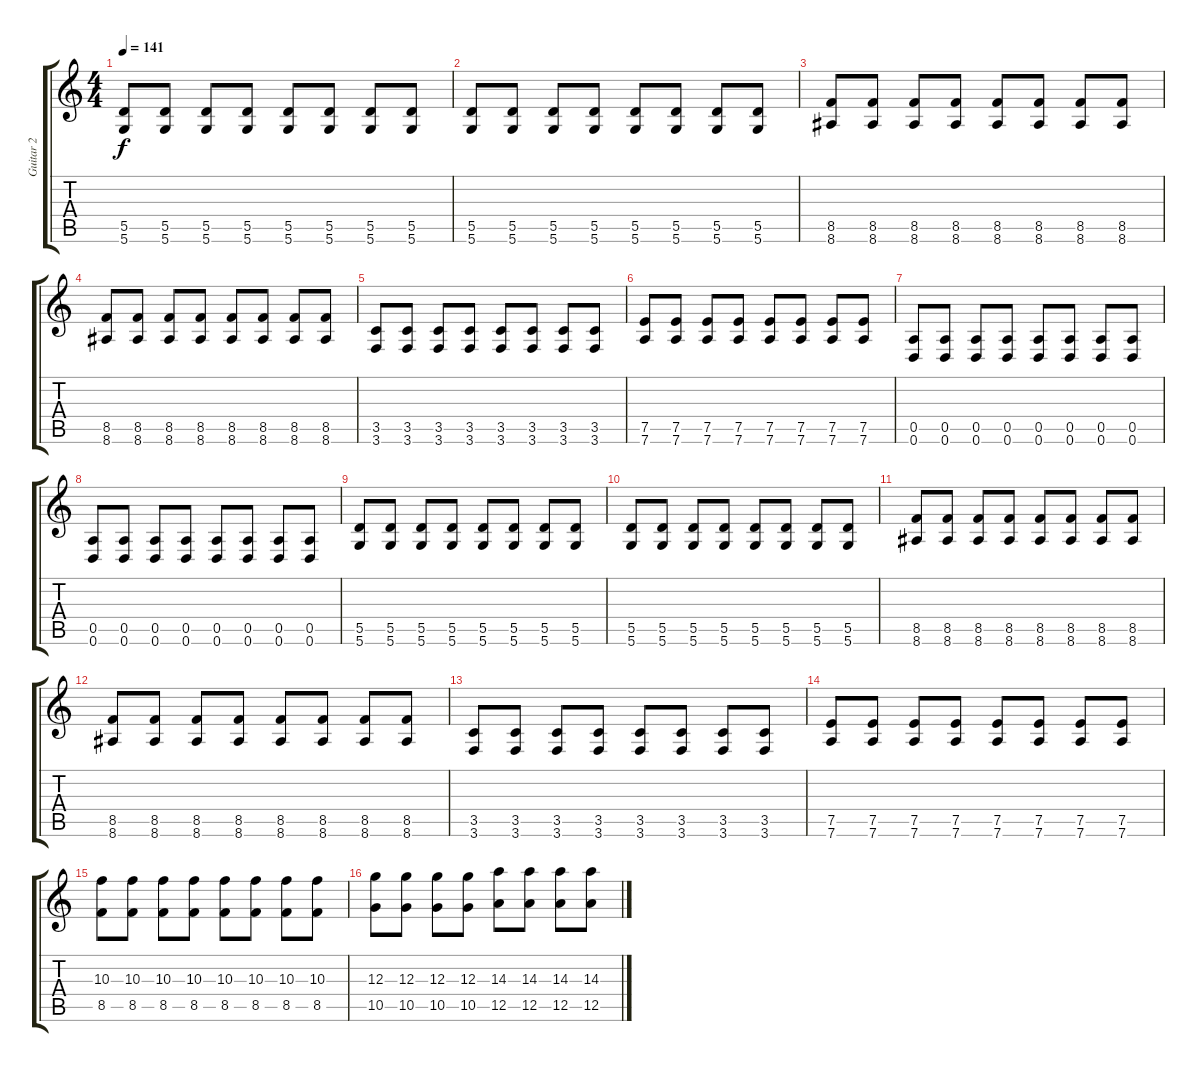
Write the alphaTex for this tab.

\track ("Guitar 2" "Guitar 2") {instrument distortionguitar}
\staff {score tabs}
\tuning (E4 B3 G3 D3 A2 D2) {hide}
\ts (4 4)
\tempo 141
\clef g2
\ks c
(5.5 5.6).8{dy f} (5.5 5.6).8 (5.5 5.6).8 (5.5 5.6).8 (5.5 5.6).8 (5.5 5.6).8 (5.5 5.6).8 (5.5 5.6).8 |
(5.5 5.6).8 (5.5 5.6).8 (5.5 5.6).8 (5.5 5.6).8 (5.5 5.6).8 (5.5 5.6).8 (5.5 5.6).8 (5.5 5.6).8 |
(8.5 8.6).8 (8.5 8.6).8 (8.5 8.6).8 (8.5 8.6).8 (8.5 8.6).8 (8.5 8.6).8 (8.5 8.6).8 (8.5 8.6).8 |
(8.5 8.6).8 (8.5 8.6).8 (8.5 8.6).8 (8.5 8.6).8 (8.5 8.6).8 (8.5 8.6).8 (8.5 8.6).8 (8.5 8.6).8 |
(3.5 3.6).8 (3.5 3.6).8 (3.5 3.6).8 (3.5 3.6).8 (3.5 3.6).8 (3.5 3.6).8 (3.5 3.6).8 (3.5 3.6).8 |
(7.5 7.6).8 (7.5 7.6).8 (7.5 7.6).8 (7.5 7.6).8 (7.5 7.6).8 (7.5 7.6).8 (7.5 7.6).8 (7.5 7.6).8 |
(0.5 0.6).8 (0.5 0.6).8 (0.5 0.6).8 (0.5 0.6).8 (0.5 0.6).8 (0.5 0.6).8 (0.5 0.6).8 (0.5 0.6).8 |
(0.5 0.6).8 (0.5 0.6).8 (0.5 0.6).8 (0.5 0.6).8 (0.5 0.6).8 (0.5 0.6).8 (0.5 0.6).8 (0.5 0.6).8 |
(5.5 5.6).8 (5.5 5.6).8 (5.5 5.6).8 (5.5 5.6).8 (5.5 5.6).8 (5.5 5.6).8 (5.5 5.6).8 (5.5 5.6).8 |
(5.5 5.6).8 (5.5 5.6).8 (5.5 5.6).8 (5.5 5.6).8 (5.5 5.6).8 (5.5 5.6).8 (5.5 5.6).8 (5.5 5.6).8 |
(8.5 8.6).8 (8.5 8.6).8 (8.5 8.6).8 (8.5 8.6).8 (8.5 8.6).8 (8.5 8.6).8 (8.5 8.6).8 (8.5 8.6).8 |
(8.5 8.6).8 (8.5 8.6).8 (8.5 8.6).8 (8.5 8.6).8 (8.5 8.6).8 (8.5 8.6).8 (8.5 8.6).8 (8.5 8.6).8 |
(3.5 3.6).8 (3.5 3.6).8 (3.5 3.6).8 (3.5 3.6).8 (3.5 3.6).8 (3.5 3.6).8 (3.5 3.6).8 (3.5 3.6).8 |
(7.5 7.6).8 (7.5 7.6).8 (7.5 7.6).8 (7.5 7.6).8 (7.5 7.6).8 (7.5 7.6).8 (7.5 7.6).8 (7.5 7.6).8 |
(10.3 8.5).8 (10.3 8.5).8 (10.3 8.5).8 (10.3 8.5).8 (10.3 8.5).8 (10.3 8.5).8 (10.3 8.5).8 (10.3 8.5).8 |
(12.3 10.5).8 (12.3 10.5).8 (12.3 10.5).8 (12.3 10.5).8 (14.3 12.5).8 (14.3 12.5).8 (14.3 12.5).8 (14.3 12.5).8
